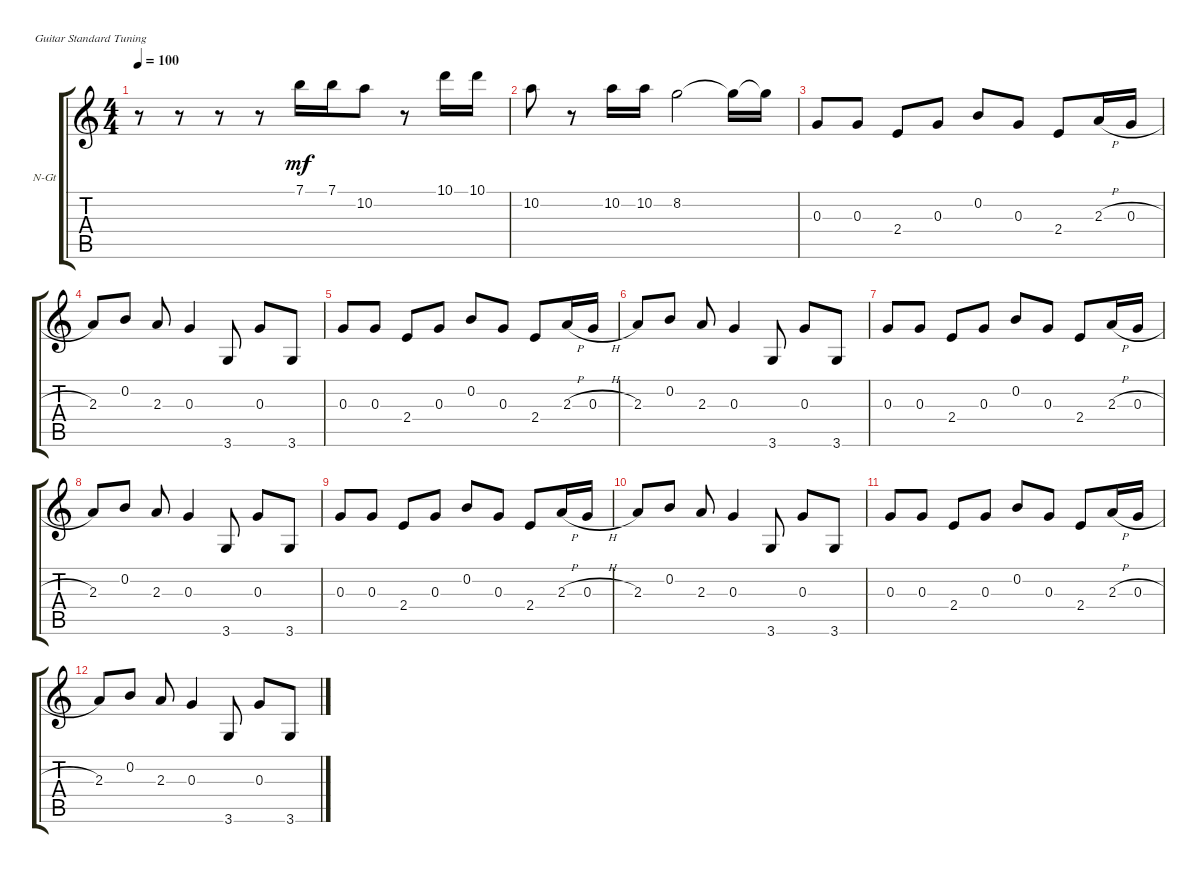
\defaultSystemsLayout 4
\bracketExtendMode groupsimilarinstruments
\firstSystemTrackNameOrientation horizontal
\otherSystemsTrackNameOrientation horizontal
\track ("Nylon Guitar" "N-Gt") {instrument acousticguitarnylon}
\staff {score tabs}
\tuning (E4 B3 G3 D3 A2 E2)
\ts (4 4)
\tempo 100
\clef g2
\ks c
r.8{dy mf} r.8 r.8 r.8 7.1.16 7.1.16 10.2.8 r.8 10.1.16 10.1.16 |
10.2.8 r.8 10.2.16 10.2.16 8.2.2 8.2{t}.16 8.2{t}.16 |
0.3.8 0.3.8 2.4.8 0.3.8 0.2.8 0.3.8 2.4.8 2.3{h}.16 0.3{h}.16 |
2.3.8 0.2.8 2.3.8 0.3.4 3.6.8 0.3.8 3.6.8 |
0.3.8 0.3.8 2.4.8 0.3.8 0.2.8 0.3.8 2.4.8 2.3{h}.16 0.3{h}.16 |
2.3.8 0.2.8 2.3.8 0.3.4 3.6.8 0.3.8 3.6.8 |
0.3.8 0.3.8 2.4.8 0.3.8 0.2.8 0.3.8 2.4.8 2.3{h}.16 0.3{h}.16 |
2.3.8 0.2.8 2.3.8 0.3.4 3.6.8 0.3.8 3.6.8 |
0.3.8 0.3.8 2.4.8 0.3.8 0.2.8 0.3.8 2.4.8 2.3{h}.16 0.3{h}.16 |
2.3.8 0.2.8 2.3.8 0.3.4 3.6.8 0.3.8 3.6.8 |
0.3.8 0.3.8 2.4.8 0.3.8 0.2.8 0.3.8 2.4.8 2.3{h}.16 0.3{h}.16 |
2.3.8 0.2.8 2.3.8 0.3.4 3.6.8 0.3.8 3.6.8
